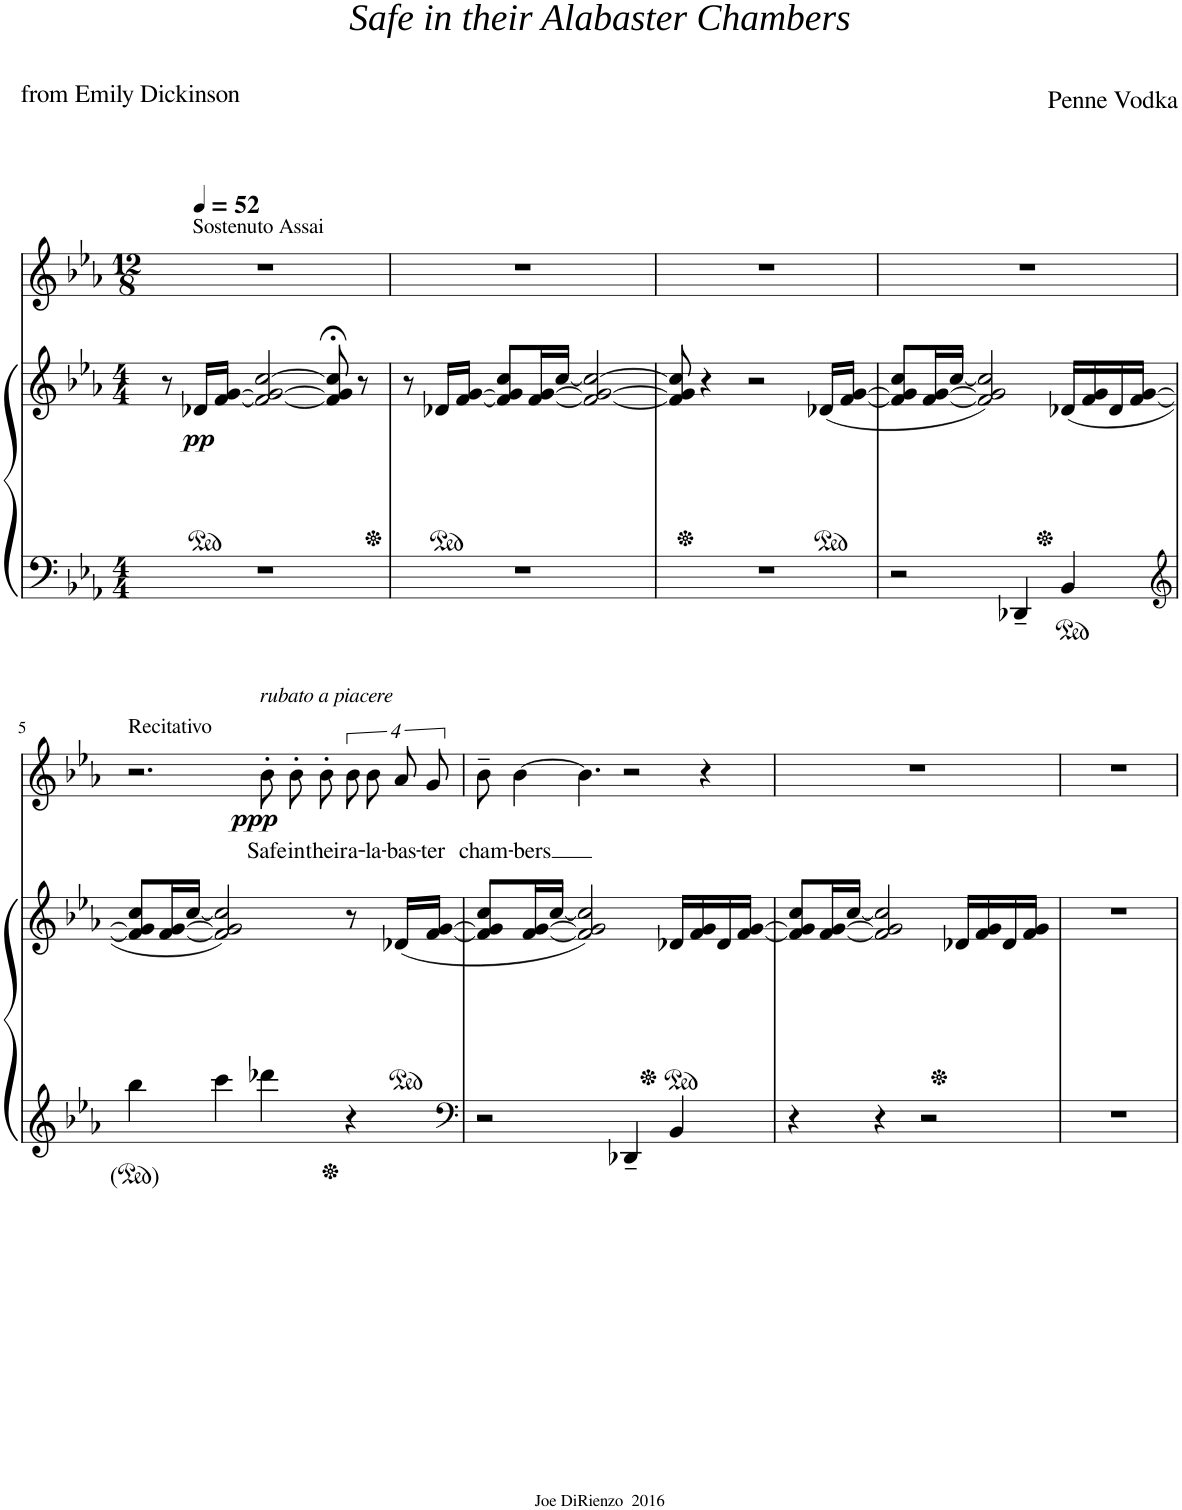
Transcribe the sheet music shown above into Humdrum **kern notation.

**kern	**kern	**dynam	**kern	**text	**dynam
*part2	*part2	*part2	*part1	*part1	*part1
*staff3	*staff2	*staff2/3	*staff1	*staff1	*staff1
*I"Piano	*	*	*I"Voice	*	*
*I'Pno	*	*	*	*	*
*clefF4	*clefG2	*	*clefG2	*	*
*k[b-e-a-]	*k[b-e-a-]	*	*k[b-e-a-]	*	*
*M4/4	*M4/4	*	*M12/8	*	*
=1	=1	=1	=1	=1	=1
*	*	*	*^	*	*
1r	8r	.	1.r	2ryy	.	.
*	*ped	*	*	*	*	*
!	!	!LO:DY:b	!	!	!	!
.	16d-X/LL	pp	.	.	.	.
.	[16f/ [16g/JJ	.	.	.	.	.
.	2f/_ 2g/_ [2cc/	.	.	.	.	.
.	.	.	.	8ryy	.	.
*	*	*	*MM52	*	*	*
!	!	!	!	!LO:TX:a:t=Sostenuto Assai	!	!
.	.	.	.	2..ryy	.	.
.	8f/];< 8g/];< 8cc/];<	.	.	.	.	.
.	8r	.	.	.	.	.
*	*Xped	*	*	*	*	*
2ryy	2ryy	.	.	.	.	.
*	*	*	*v	*v	*	*
=2	=2	=2	=2	=2	=2
1r	8r	.	1.r	.	.
*	*ped	*	*	*	*
.	16d-X/LL	.	.	.	.
.	[16f/ [16g/JJ	.	.	.	.
.	8f/] 8g/] 8cc/L	.	.	.	.
.	[16f/ [16g/L	.	.	.	.
.	[16cc/JJ	.	.	.	.
.	2f/_ 2g/_ 2cc/_	.	.	.	.
2ryy	2ryy	.	.	.	.
=3	=3	=3	=3	=3	=3
1r	8f/] 8g/] 8cc/]	.	1.r	.	.
*	*Xped	*	*	*	*
.	4r	.	.	.	.
.	2r	.	.	.	.
*	*ped	*	*	*	*
.	(16d-X/LL	.	.	.	.
.	[16f/ [16g/JJ	.	.	.	.
2ryy	2ryy	.	.	.	.
=4	=4	=4	=4	=4	=4
2r	8f/] 8g/] 8cc/L	.	1.r	.	.
.	[16f/ [16g/L	.	.	.	.
.	[16cc/JJ	.	.	.	.
.	2f/] 2g/] 2cc/])	.	.	.	.
4DD-X~/	.	.	.	.	.
*	*Xped	*	*	*	*
4BB-/	(16d-X/LL	.	.	.	.
.	16f/ 16g/	.	.	.	.
.	16d-/	.	.	.	.
.	[16f/ [16g/JJ	.	.	.	.
2ryy	2ryy	.	.	.	.
!!LO:LB:g=z
=5	=5	=5	=5	=5	=5
*clefG2	*	*	*	*	*
!	!	!	!LO:TX:a:t=Recitativo	!	!
4bb-\	8f/] 8g/] 8cc/L	.	2.r	.	.
.	[16f/ [16g/L	.	.	.	.
.	[16cc/JJ	.	.	.	.
4ccc\	2f/] 2g/] 2cc/])	.	.	.	.
4ddd-X\	.	.	.	.	.
!	!	!	!LO:TX:a:i:t=rubato a piacere	!	!
!	!	!	!	!LO:LY:b	!LO:DY:b
4r	8r	.	8b-'\L	Safe	ppp
*	*ped	*	*	*	*
!	!	!	!	!LO:LY:b	!
.	(16d-X/LL	.	8b-'\	in	.
.	[16f/ [16g/JJ	.	.	.	.
!	!	!	!	!LO:LY:b	!
2ryy	2ryy	.	8b-'\J	their	.
!	!	!	!	!LO:LY:b	!
.	.	.	32%3b-/L	a-	.
!	!	!	!	!LO:LY:b	!
.	.	.	32%3b-/	-la-	.
!	!	!	!	!LO:LY:b	!
.	.	.	32%3a-/	-bas-	.
!	!	!	!	!LO:LY:b	!
.	.	.	32%3g/J	-ter	.
=6	=6	=6	=6	=6	=6
*clefF4	*	*	*	*	*
!	!	!	!	!LO:LY:b	!
2r	8f/] 8g/] 8cc/L	.	8b-~\	cham-	.
!	!	!	!	!LO:LY:b	!
.	[16f/ [16g/L	.	[4b-\	-bers	.
.	[16cc/JJ	.	.	.	.
.	2f/] 2g/] 2cc/])	.	.	.	.
.	.	.	4.b-\]	.	.
4DD-X~/	.	.	.	.	.
*	*Xped	*	*	*	*
*	*ped	*	*	*	*
4BB-/	16d-X/LL	.	2r	.	.
.	16f/ 16g/	.	.	.	.
.	16d-/	.	.	.	.
.	[16f/ [16g/JJ	.	.	.	.
2ryy	2ryy	.	.	.	.
.	.	.	4r	.	.
=7	=7	=7	=7	=7	=7
4r	8f/] 8g/] 8cc/L	.	1.r	.	.
.	[16f/ [16g/L	.	.	.	.
.	[16cc/JJ	.	.	.	.
4r	2f/] 2g/] 2cc/]	.	.	.	.
2r	.	.	.	.	.
*	*Xped	*	*	*	*
.	16d-X/LL	.	.	.	.
.	16f/ 16g/	.	.	.	.
.	16d-/	.	.	.	.
.	16f/ 16g/JJ	.	.	.	.
2ryy	2ryy	.	.	.	.
=8	=8	=8	=8	=8	=8
1r	1r	.	1.r	.	.
2ryy	2ryy	.	.	.	.
=	=	=	=	=	=
*-	*-	*-	*-	*-	*-
